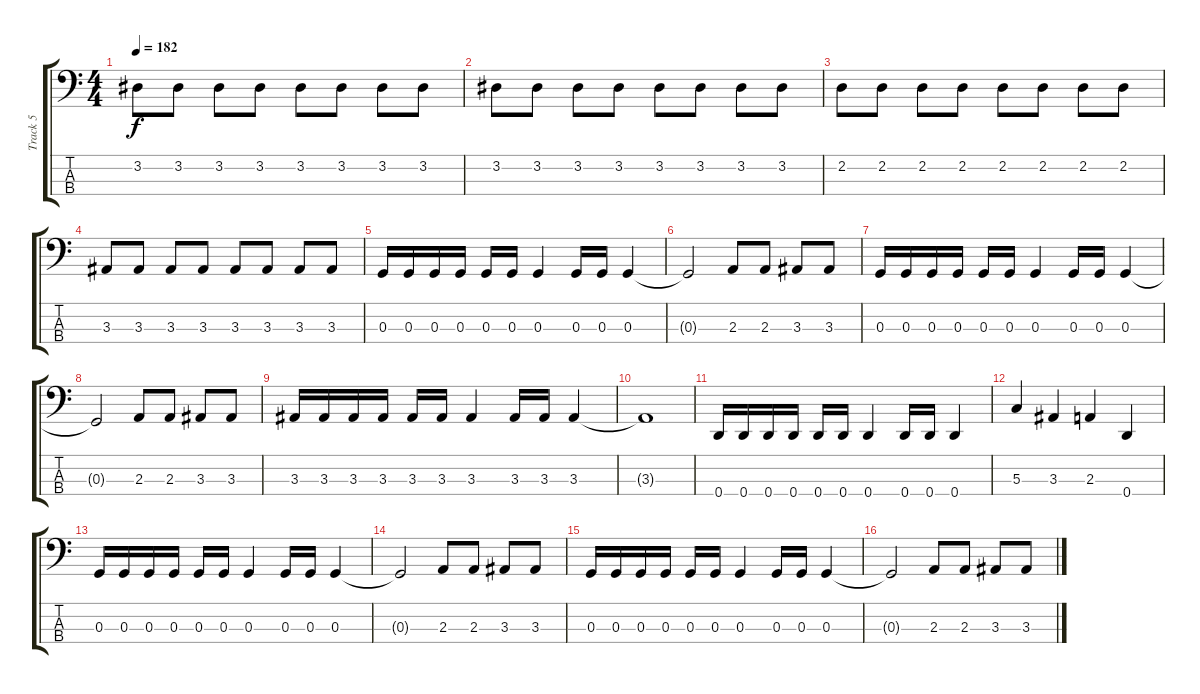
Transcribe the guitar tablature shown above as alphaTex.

\track ("Track 5" "Track 5") {instrument electricbasspick}
\staff {score tabs}
\tuning (F2 C2 G1 D1) {hide}
\ts (4 4)
\tempo 182
\clef f4
\ks c
3.2.8{dy f} 3.2.8 3.2.8 3.2.8 3.2.8 3.2.8 3.2.8 3.2.8 |
3.2.8 3.2.8 3.2.8 3.2.8 3.2.8 3.2.8 3.2.8 3.2.8 |
2.2.8 2.2.8 2.2.8 2.2.8 2.2.8 2.2.8 2.2.8 2.2.8 |
3.3.8 3.3.8 3.3.8 3.3.8 3.3.8 3.3.8 3.3.8 3.3.8 |
0.3.16 0.3.16 0.3.16 0.3.16 0.3.16 0.3.16 0.3.4 0.3.16 0.3.16 0.3.4 |
0.3{t}.2 2.3.8 2.3.8 3.3.8 3.3.8 |
0.3.16 0.3.16 0.3.16 0.3.16 0.3.16 0.3.16 0.3.4 0.3.16 0.3.16 0.3.4 |
0.3{t}.2 2.3.8 2.3.8 3.3.8 3.3.8 |
3.3.16 3.3.16 3.3.16 3.3.16 3.3.16 3.3.16 3.3.4 3.3.16 3.3.16 3.3.4 |
3.3{t}.1 |
0.4.16 0.4.16 0.4.16 0.4.16 0.4.16 0.4.16 0.4.4 0.4.16 0.4.16 0.4.4 |
5.3.4 3.3.4 2.3.4 0.4.4 |
0.3.16 0.3.16 0.3.16 0.3.16 0.3.16 0.3.16 0.3.4 0.3.16 0.3.16 0.3.4 |
0.3{t}.2 2.3.8 2.3.8 3.3.8 3.3.8 |
0.3.16 0.3.16 0.3.16 0.3.16 0.3.16 0.3.16 0.3.4 0.3.16 0.3.16 0.3.4 |
0.3{t}.2 2.3.8 2.3.8 3.3.8 3.3.8
